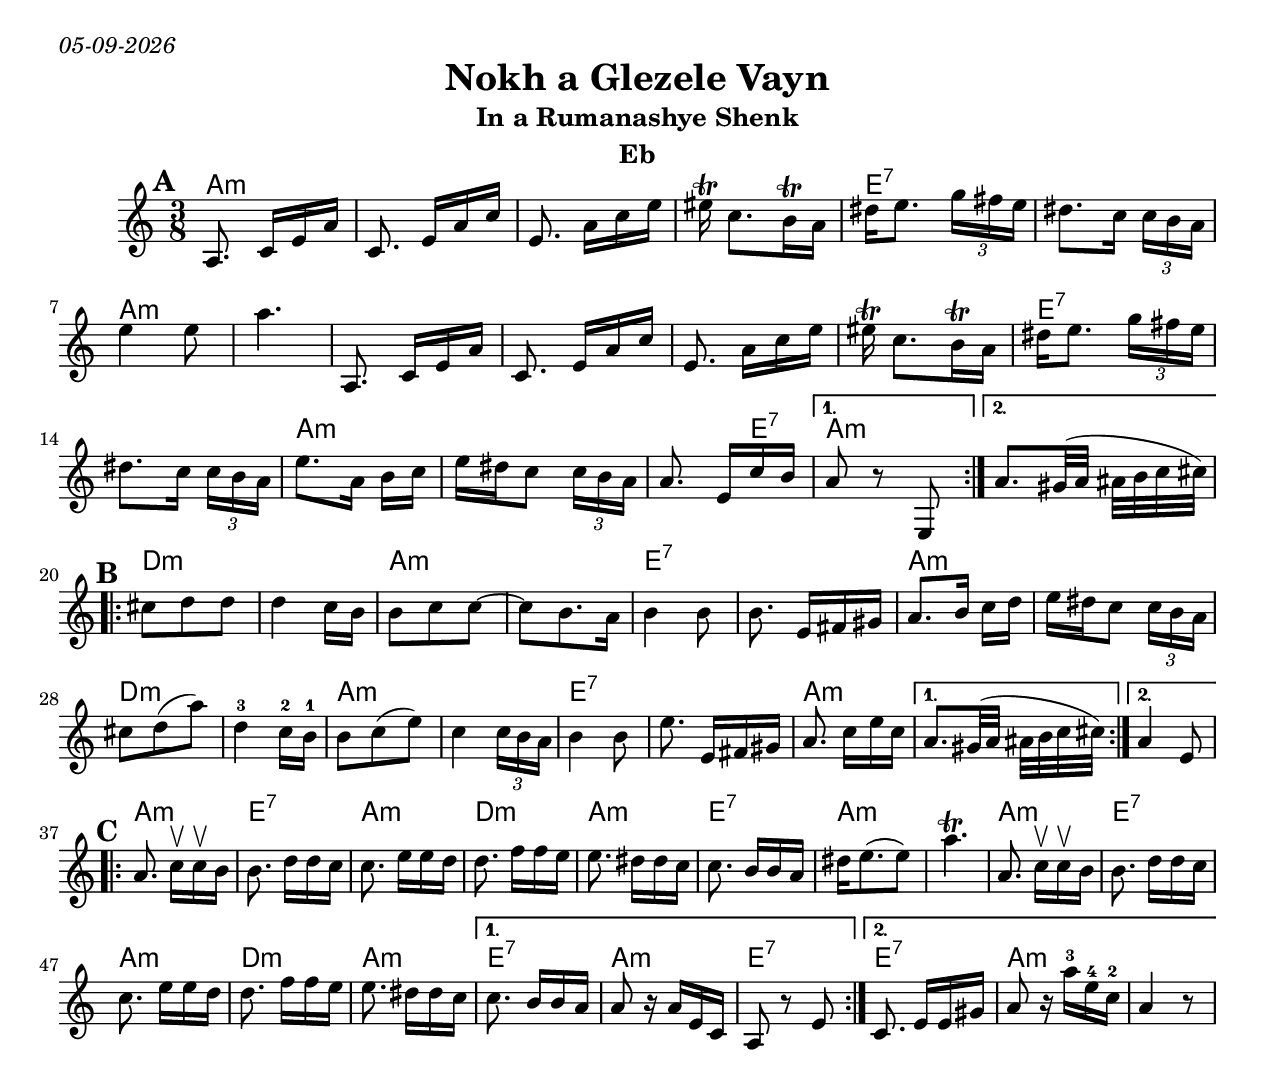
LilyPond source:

\version "2.18.0"
\include "english.ly"
\pointAndClickOff
\paper{
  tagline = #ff
  print-all-headers = ##t
  #(set-paper-size "letter")
}
date = #(strftime "%d-%m-%Y" (localtime (current-time)))

\markup{ \italic{ \date }  }

%\markup{ Got something to say? }

global = {
  \clef treble
  \key c \minor
  \time 3/8
  \set Score.markFormatter = #format-mark-box-alphabet
}

%#################################### Melody ########################
%melody =  \transpose c d \relative c {  %transpose for clarinet
melody = \relative c {
  \global
  %\partial 16*3 a16 d f   %lead in notes

  \repeat volta 2{
   \mark \default
   c8. ef16 [g c]
   ef,8. g16 [c ef]
   g,8. c16[ef g]

   gs16 \trill ef8. [d16 \trill c]

   fs16 [g8.] \times 2/3 {bf16 a g}
   fs8. [ef16] \times 2/3 {ef d c}
   g'4 g8
   c4.

   c,,8. ef16 [g c]
   ef,8. g16 [c ef]
   g,8. c16[ef g]
   gs16 \trill ef8. [d16 \trill c]

   fs16 [g8.] \times 2/3 {bf16 a g}
   fs8. [ef16] \times 2/3 {ef d c}
   g'8. [c,16] d ef
   g16 [fs ef8] \times 2/3{ef16 d c}

   c8. g16 [ef' d]


  }
  \alternative {
    {c8 r g, }
    {c'8.  b32(c cs [d ef e] ) }
  }
  \break

  \repeat volta 2{
   \mark \default
   e8 f f
   f4 ef16 d
   d8 ef ef~
   ef8 d8. c16

   d4 d8
   d8. g,16 [a b]
   c8.[d16] ef f
   g16 [fs ef8] \times 2/3{ef16 d c}

  e8 f (c')|
  f,4-3 ef16 -2 [d-1]
  d8 ef(g)
  ef4 \times 2/3{ef16 d c}

  d4 d8
  g8. g,16 [a b] |
  c8. ef16 [g ef]|
  }
   \alternative {
     {c8.  b32(c cs [d ef e] )| }
     {c4 g8 |}
   }
   \break
    \repeat volta 2{
   \mark \default
   c8. ef16 \upbow [ef\upbow d]
   d8. f16 [f ef]
   ef8. g16[g f]
   f8. af16 [af g]

   g8. fs16 [fs ef]
   ef8. d16[d c]

   fs16 g8. (g8)
   c4.\trill

   c,8. ef16 \upbow [ef\upbow d]
   d8. f16 [f ef]
   ef8. g16[g f]
   f8. af16 [af g]

   g8. fs16 [fs ef]

    }

    \alternative{
      {ef8. d16[d c]
      c8 r16 c g ef
      c8 r g'}
      {ef8. g16 [g b]
      c8 r16 c'-3 g-4 ef-2
      c4 r8}
    }
}
%################################# Lyrics #####################
%\addlyrics{ \set stanza = #"1. " }
%################################# Chords #######################
harmonies = \chordmode {
  c8*12:m
  g8*6:7
  c8*18:m
  g8*6:7
  c8*8:m
  g8:7
  c8*6:m
  %b
  f8*6:m
  c8*6:m
  g8*6:7
  c8*6:m
  f8*6:m
  c8*6:m
  g8*6:7
  c8*9:m
  %c
  c8*3:m
  g8*3:7
  c8*3:m
  f8*3:m
  c8*3:m
  g8*3:7
  c8*6:m

  c8*3:m
  g8*3:7
  c8*3:m
  f8*3:m
  c8*3:m
  g8*3:7
  c8*3:m
  g8*3:7
  g8*3:7
  c8*3:m


}

\score {\transpose c a
  <<
    \new ChordNames {
      \set chordChanges = ##f
      \harmonies
    }
    \new Staff   \melody
  >>
  \header{
    title= "Nokh a Glezele Vayn"
    subtitle="In a Rumanashye Shenk"
    composer= ""
    instrument = "Eb"
    arranger= ""
  }
  \layout{indent = 1.0\cm}
  \midi {
    \tempo 4 = 120

    % \midi { }
  }
}
%{
% more verses:
\markup{}
\markup {
  \fill-line {
    \hspace #0.1 % distance from left margin
    \column {
      \line { "1."
	\column {
	  ""
	}
      }
      \hspace #0.2 % vertical distance between verses
      \line { "2."
	\column {
	 ""
	}
      }
    }
    \hspace #0.1  % horiz. distance between columns
    \column {
      \line { "3."
	\column {
	  ""
	}
      }
      \hspace #0.2 % distance between verses
      \line { "4."
	\column {
	 ""
	}
      }
    }
    \hspace #0.1 % distance to right margin
  }
}

%}
